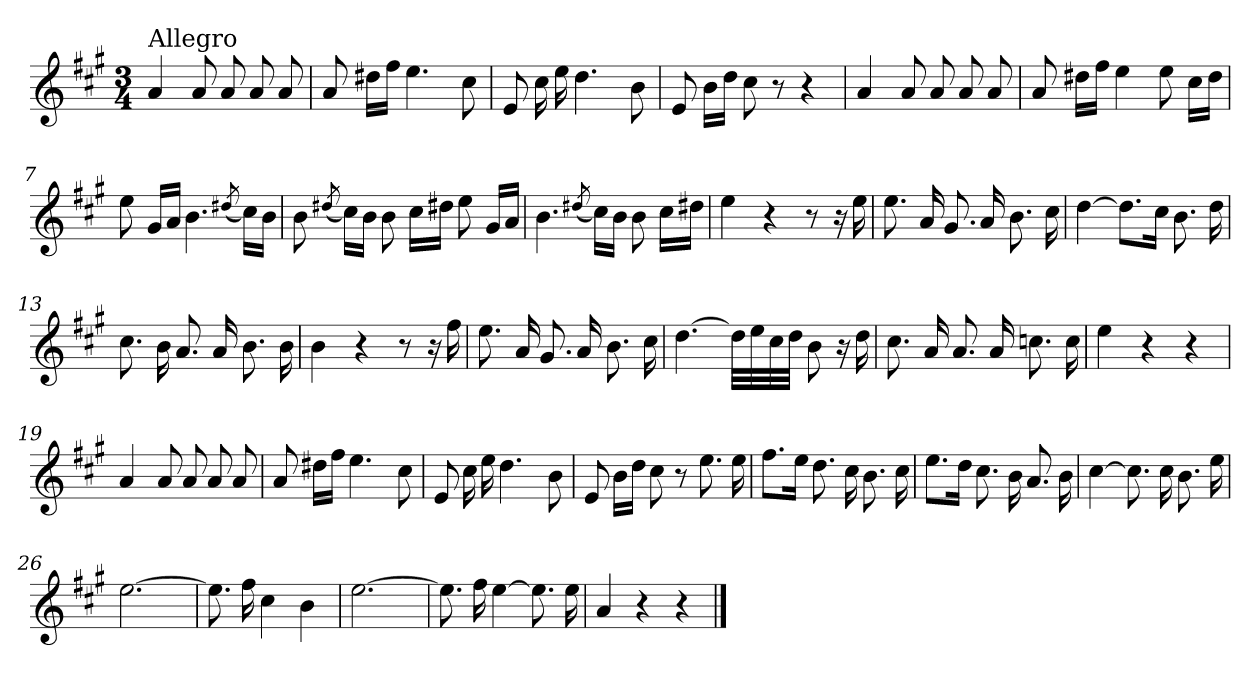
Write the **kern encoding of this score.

**kern
*part1
*staff1
*clefG2
*k[f#c#g#]
*A:
*M3/4
=1
!LO:TX:a:t=Allegro
4a/
8a/
8a/
8a/
8a/
=2
8a/
16dd#X\LL
16ff#\JJ
4.ee\
8cc#\
=3
8e/
16cc#\
16ee\
4.dd\
8b\
=4
8e/
16b\LL
16dd\JJ
8cc#\
8r
4r
=5
4a/
8a/
8a/
8a/
8a/
!!LO:LB:g=z
=6
8a/
16dd#X\LL
16ff#\JJ
4ee\
8ee\
16cc#\LL
16dd#\JJ
=7
8ee\
16g#/LL
16a/JJ
4.b\
(<8qdd#X/
16cc#\LL)
16b\JJ
=8
8b\
(<8qdd#X/
16cc#\LL)
16b\JJ
8b\
16cc#\LL
16dd#\JJ
8ee\
16g#/LL
16a/JJ
=9
4.b\
(<8qdd#X/
16cc#\LL)
16b\JJ
8b\
16cc#\LL
16dd#\JJ
=10
4ee\
4r
8r
16r
16ee\
!!LO:LB:g=z
=11
8.ee\
16a/
8.g#/
16a/
8.b\
16cc#\
=12
[4dd\
8.dd\L]
16cc#\Jk
8.b\
16dd\
=13
8.cc#\
16b\
8.a/
16a/
8.b\
16b\
=14
4b\
4r
8r
16r
16ff#\
=15
8.ee\
16a/
8.g#/
16a/
8.b\
16cc#\
!!LO:LB:g=z
=16
[4.dd\
32dd\LLL]
32ee\
32cc#\
32dd\JJJ
8b\
16r
16dd\
=17
8.cc#\
16a/
8.a/
16a/
8.ccn\
16cc\
=18
4ee\
4r
4r
=19
4a/
8a/
8a/
8a/
8a/
=20
8a/
16dd#X\LL
16ff#\JJ
4.ee\
8cc#\
!!LO:LB:g=z
=21
8e/
16cc#\
16ee\
4.dd\
8b\
=22
8e/
16b\LL
16dd\JJ
8cc#\
8r
8.ee\
16ee\
=23
8.ff#\L
16ee\Jk
8.dd\
16cc#\
8.b\
16cc#\
=24
8.ee\L
16dd\Jk
8.cc#\
16b\
8.a/
16b\
=25
[4cc#\
8.cc#\]
16cc#\
8.b\
16ee\
=26
[2.ee\
!!LO:LB:g=z
=27
8.ee\]
16ff#\
4cc#\
4b\
=28
[2.ee\
=29
8.ee\]
16ff#\
[4ee\
8.ee\]
16ee\
=30
4a/
4r
4r
==
*-
